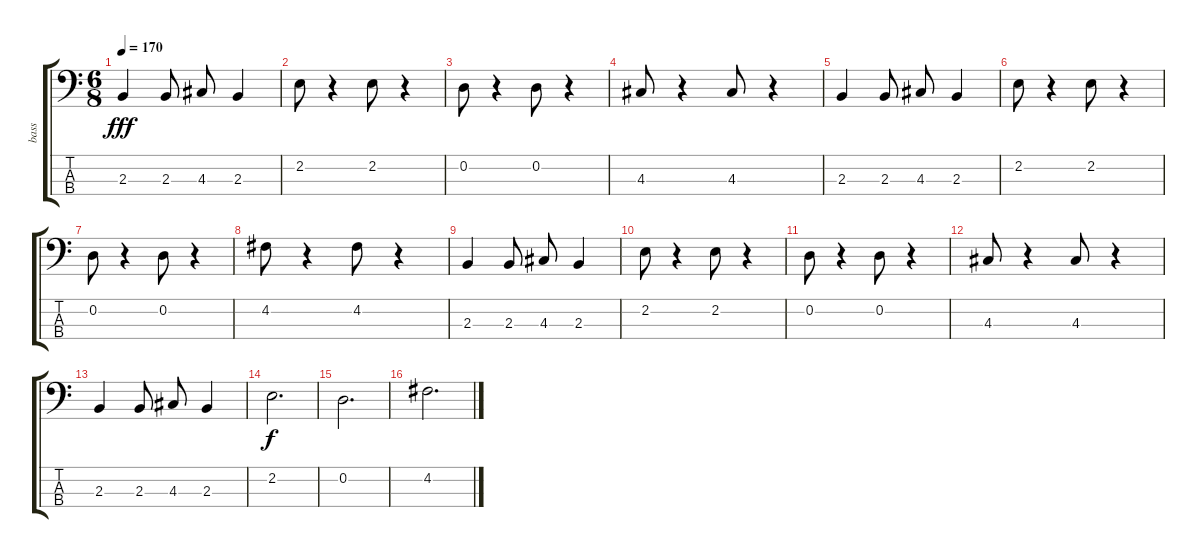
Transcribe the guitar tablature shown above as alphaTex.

\track ("bass" "bass") {instrument electricbassfinger}
\staff {score tabs}
\tuning (G2 D2 A1 E1) {hide}
\ts (6 8)
\tempo 170
\clef f4
\ks c
2.3.4{dy fff} 2.3.8 4.3.8 2.3.4 |
2.2.8 r.4 2.2.8 r.4 |
0.2.8 r.4 0.2.8 r.4 |
4.3.8 r.4 4.3.8 r.4 |
2.3.4 2.3.8 4.3.8 2.3.4 |
2.2.8 r.4 2.2.8 r.4 |
0.2.8 r.4 0.2.8 r.4 |
4.2.8 r.4 4.2.8 r.4 |
2.3.4 2.3.8 4.3.8 2.3.4 |
2.2.8 r.4 2.2.8 r.4 |
0.2.8 r.4 0.2.8 r.4 |
4.3.8 r.4 4.3.8 r.4 |
2.3.4 2.3.8 4.3.8 2.3.4 |
2.2.2{d dy f} |
0.2.2{d} |
4.2.2{d}
